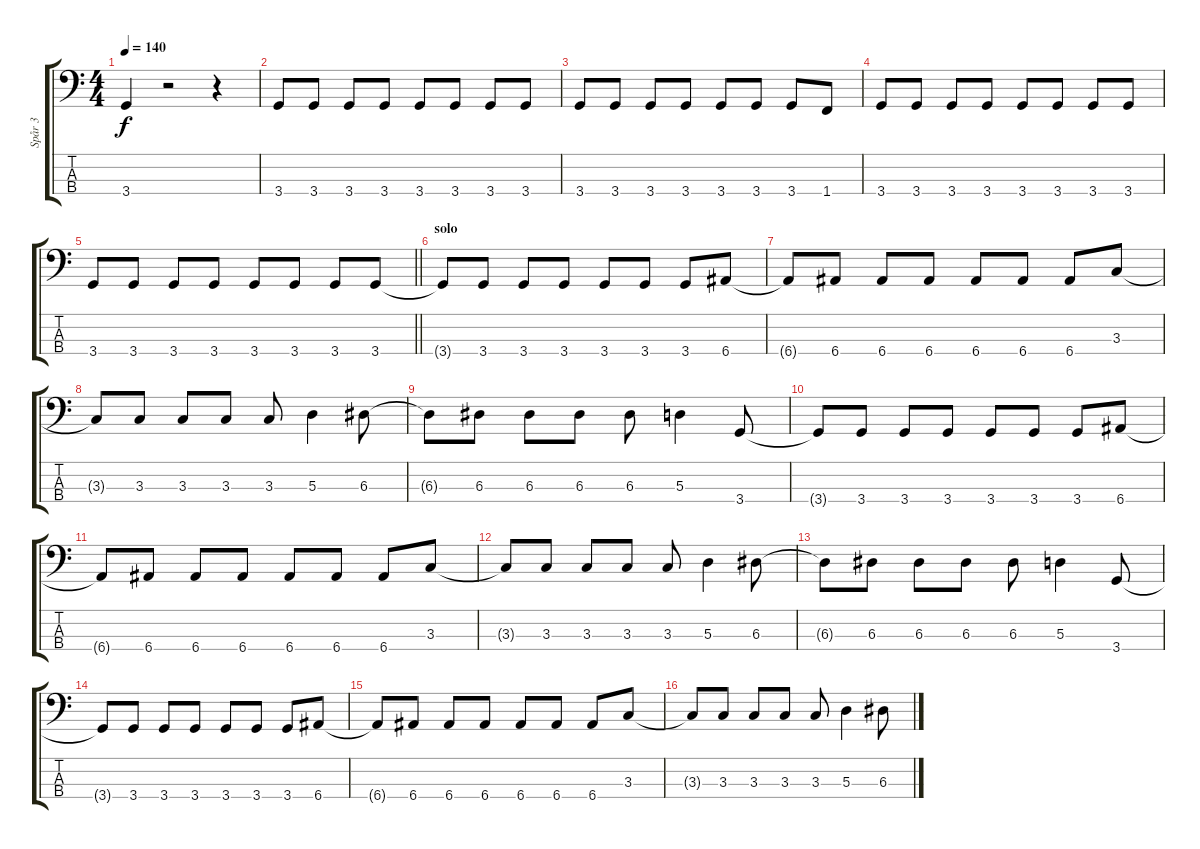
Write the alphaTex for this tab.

\track ("Spår 3" "Spår 3") {instrument electricbassfinger}
\staff {score tabs}
\tuning (G2 D2 A1 E1) {hide}
\ts (4 4)
\tempo 140
\clef f4
\ks c
3.4.4{dy f} r.2 r.4 |
3.4.8 3.4.8 3.4.8 3.4.8 3.4.8 3.4.8 3.4.8 3.4.8 |
3.4.8 3.4.8 3.4.8 3.4.8 3.4.8 3.4.8 3.4.8 1.4.8 |
3.4.8 3.4.8 3.4.8 3.4.8 3.4.8 3.4.8 3.4.8 3.4.8 |
\barLineRight lightlight
3.4.8 3.4.8 3.4.8 3.4.8 3.4.8 3.4.8 3.4.8 3.4.8 |
\section ("" "solo")
3.4{t}.8 3.4.8 3.4.8 3.4.8 3.4.8 3.4.8 3.4.8 6.4.8 |
6.4{t}.8 6.4.8 6.4.8 6.4.8 6.4.8 6.4.8 6.4.8 3.3.8 |
3.3{t}.8 3.3.8 3.3.8 3.3.8 3.3.8 5.3.4 6.3.8 |
6.3{t}.8 6.3.8 6.3.8 6.3.8 6.3.8 5.3.4 3.4.8 |
3.4{t}.8 3.4.8 3.4.8 3.4.8 3.4.8 3.4.8 3.4.8 6.4.8 |
6.4{t}.8 6.4.8 6.4.8 6.4.8 6.4.8 6.4.8 6.4.8 3.3.8 |
3.3{t}.8 3.3.8 3.3.8 3.3.8 3.3.8 5.3.4 6.3.8 |
6.3{t}.8 6.3.8 6.3.8 6.3.8 6.3.8 5.3.4 3.4.8 |
3.4{t}.8 3.4.8 3.4.8 3.4.8 3.4.8 3.4.8 3.4.8 6.4.8 |
6.4{t}.8 6.4.8 6.4.8 6.4.8 6.4.8 6.4.8 6.4.8 3.3.8 |
3.3{t}.8 3.3.8 3.3.8 3.3.8 3.3.8 5.3.4 6.3.8
